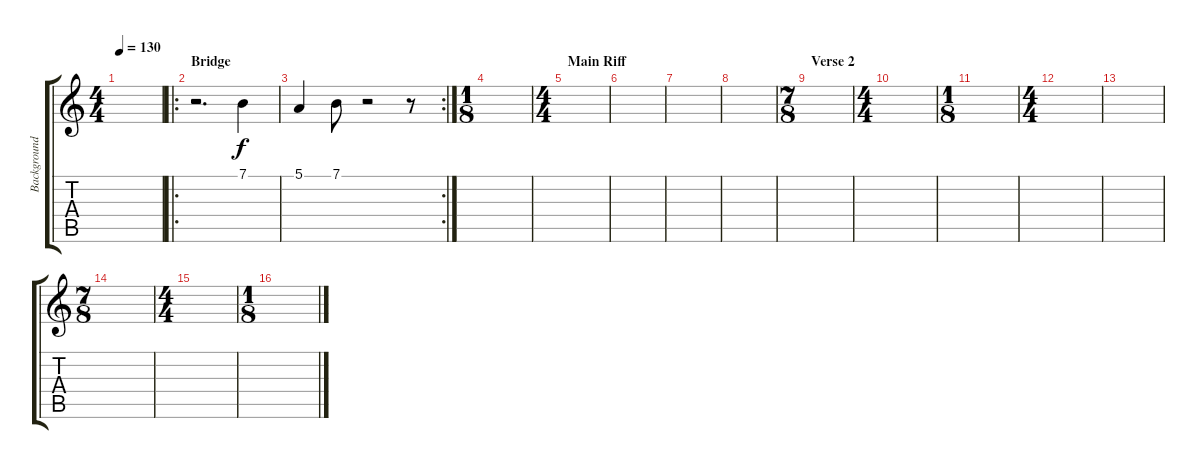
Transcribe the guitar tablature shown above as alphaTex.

\track ("Background Vocals" "Background") {instrument lead6voice}
\staff {score tabs}
\tuning (E4 B3 G3 D3 A2 E2) {hide}
\ts (4 4)
\tempo 130
\clef g2
\ks c
|
\ro
\section ("" "Bridge")
r.2{d} 7.1.4 |
\rc 2
5.1.4 7.1.8 r.2 r.8 |
\ts (1 8)
|
\ts (4 4)
\section ("" "Main Riff")
|
|
|
|
\ts (7 8)
\section ("" "Verse 2")
|
\ts (4 4)
|
\ts (1 8)
|
\ts (4 4)
|
|
\ts (7 8)
|
\ts (4 4)
|
\ts (1 8)
